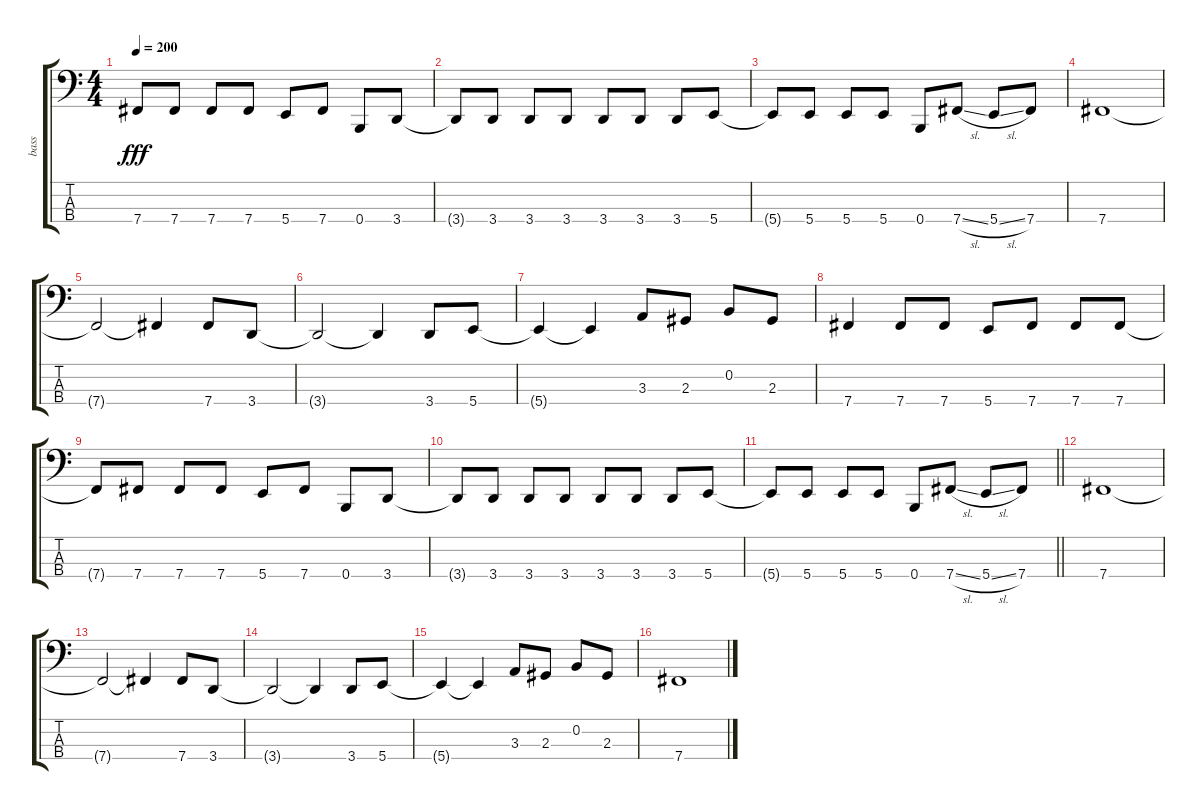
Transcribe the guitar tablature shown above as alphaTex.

\track ("bass" "bass") {instrument electricbasspick}
\staff {score tabs}
\tuning (E2 B1 Gb1 B0) {hide}
\ts (4 4)
\tempo 200
\clef f4
\ks c
7.4{t}.8{dy fff} 7.4.8 7.4.8 7.4.8 5.4.8 7.4.8 0.4.8 3.4.8 |
3.4{t}.8 3.4.8 3.4.8 3.4.8 3.4.8 3.4.8 3.4.8 5.4.8 |
5.4{t}.8 5.4.8 5.4.8 5.4.8 0.4.8 7.4{sl}.8 5.4{sl}.8 7.4.8 |
7.4.1 |
7.4{t}.2 7.4{t}.4 7.4.8 3.4.8 |
3.4{t}.2 3.4{t}.4 3.4.8 5.4.8 |
5.4{t}.4 5.4{t}.4 3.3.8 2.3.8 0.2.8 2.3.8 |
7.4.4 7.4.8 7.4.8 5.4.8 7.4.8 7.4.8 7.4.8 |
7.4{t}.8 7.4.8 7.4.8 7.4.8 5.4.8 7.4.8 0.4.8 3.4.8 |
3.4{t}.8 3.4.8 3.4.8 3.4.8 3.4.8 3.4.8 3.4.8 5.4.8 |
\barLineRight lightlight
5.4{t}.8 5.4.8 5.4.8 5.4.8 0.4.8 7.4{sl}.8 5.4{sl}.8 7.4.8 |
\section ("" "")
7.4.1 |
7.4{t}.2 7.4{t}.4 7.4.8 3.4.8 |
3.4{t}.2 3.4{t}.4 3.4.8 5.4.8 |
5.4{t}.4 5.4{t}.4 3.3.8 2.3.8 0.2.8 2.3.8 |
7.4.1
